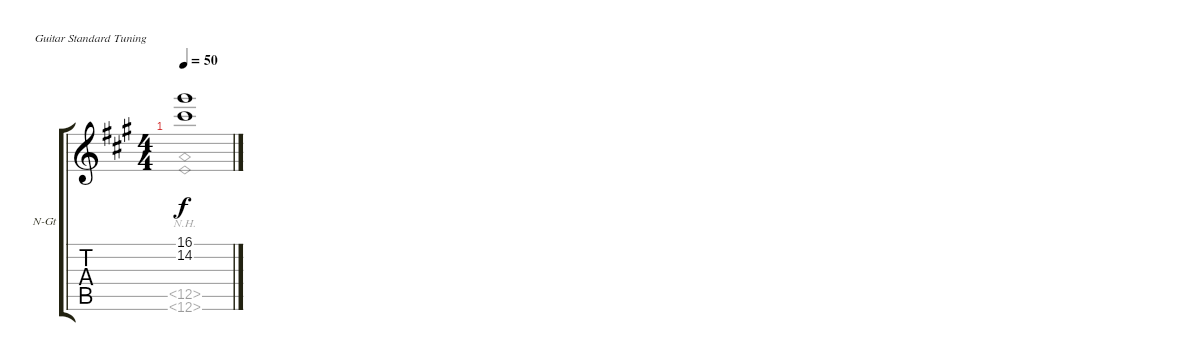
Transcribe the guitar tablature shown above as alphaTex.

\bracketExtendMode groupsimilarinstruments
\firstSystemTrackNameOrientation horizontal
\otherSystemsTrackNameOrientation horizontal
\track ("Guitar 1" "N-Gt") {instrument acousticguitarnylon}
\staff {score tabs}
\tuning (E4 B3 G3 D3 A2 E2)
\voice
\ts (4 4)
\beaming (8 2 2 2 2)
\tempo 50
\clef g2
\ks a
(16.1 14.2).1{dy f}
\voice
\clef g2
\ottava regular
\simile none
\ks a
(12.5{nh t} 12.6{nh t}).1{dy f}
